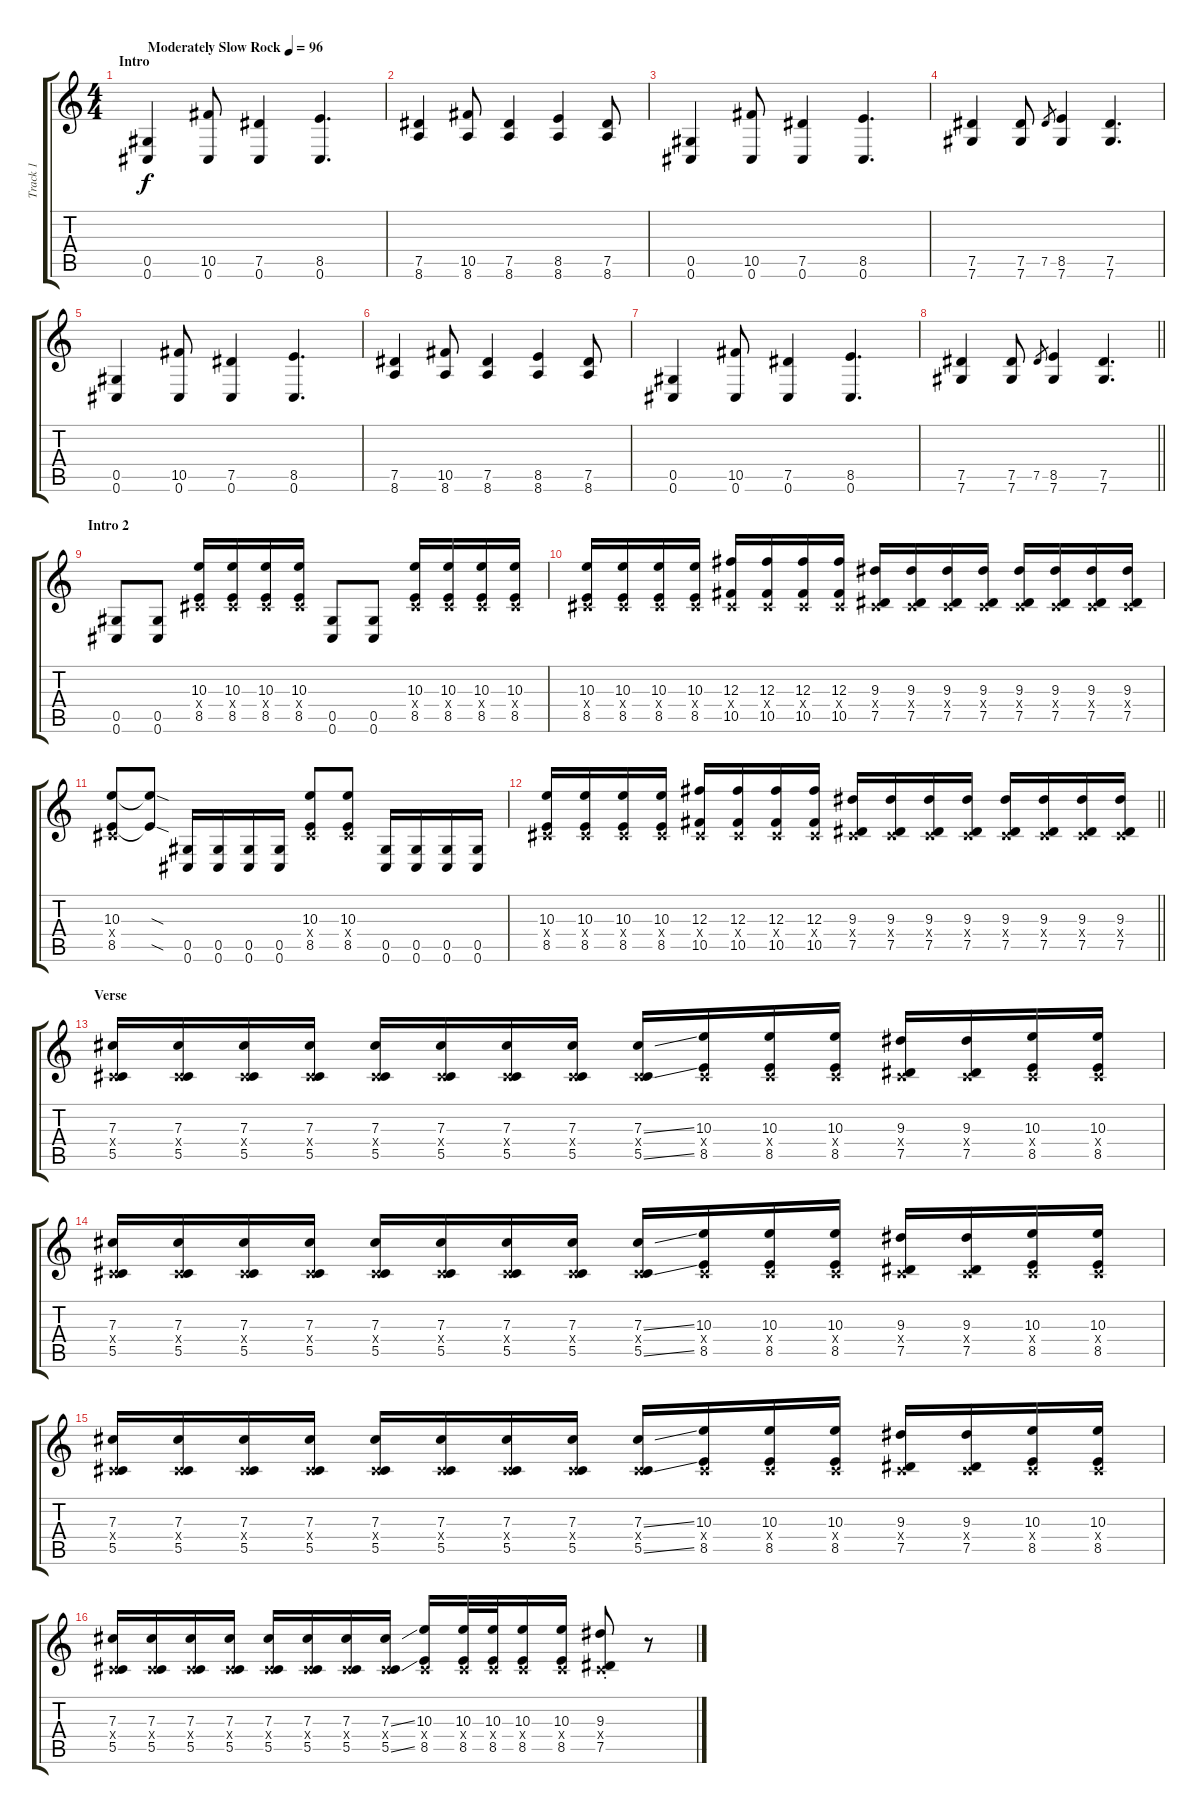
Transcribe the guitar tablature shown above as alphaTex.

\track ("Track 1" "Track 1") {instrument distortionguitar}
\staff {score tabs}
\tuning (Eb4 Bb3 Gb3 Db3 Ab2 Db2) {hide}
\ts (4 4)
\section ("" "Intro")
\tempo (96 "Moderately Slow Rock")
\clef g2
\ks c
(0.5 0.6).4{dy f balance 8 instrument electricguitarclean} (10.5 0.6).8 (7.5 0.6).4 (8.5 0.6).4{d} |
(7.5 8.6).4 (10.5 8.6).8 (7.5 8.6).4 (8.5 8.6).4 (7.5 8.6).8 |
(0.5 0.6).4 (10.5 0.6).8 (7.5 0.6).4 (8.5 0.6).4{d} |
(7.5 7.6).4 (7.5 7.6).8 7.5.8{gr} (8.5 7.6).4 (7.5 7.6).4{d} |
(0.5 0.6).4 (10.5 0.6).8 (7.5 0.6).4 (8.5 0.6).4{d} |
(7.5 8.6).4 (10.5 8.6).8 (7.5 8.6).4 (8.5 8.6).4 (7.5 8.6).8 |
(0.5 0.6).4 (10.5 0.6).8 (7.5 0.6).4 (8.5 0.6).4{d} |
\barLineRight lightlight
(7.5 7.6).4 (7.5 7.6).8 7.5.8{gr} (8.5 7.6).4 (7.5 7.6).4{d} |
\section ("" "Intro 2")
(0.5 0.6).8{instrument distortionguitar} (0.5 0.6).8 (10.3 0.4{x} 8.5).16 (10.3 0.4{x} 8.5).16 (10.3 0.4{x} 8.5).16 (10.3 0.4{x} 8.5).16 (0.5 0.6).8 (0.5 0.6).8 (10.3 0.4{x} 8.5).16 (10.3 0.4{x} 8.5).16 (10.3 0.4{x} 8.5).16 (10.3 0.4{x} 8.5).16 |
(10.3 0.4{x} 8.5).16 (10.3 0.4{x} 8.5).16 (10.3 0.4{x} 8.5).16 (10.3 0.4{x} 8.5).16 (12.3 0.4{x} 10.5).16 (12.3 0.4{x} 10.5).16 (12.3 0.4{x} 10.5).16 (12.3 0.4{x} 10.5).16 (9.3 0.4{x} 7.5).16 (9.3 0.4{x} 7.5).16 (9.3 0.4{x} 7.5).16 (9.3 0.4{x} 7.5).16 (9.3 0.4{x} 7.5).16 (9.3 0.4{x} 7.5).16 (9.3 0.4{x} 7.5).16 (9.3 0.4{x} 7.5).16 |
(10.3 0.4{x} 8.5).8 (10.3{sod t} 8.5{sod t}).8 (0.5 0.6).16 (0.5 0.6).16 (0.5 0.6).16 (0.5 0.6).16 (10.3 0.4{x} 8.5).8 (10.3 0.4{x} 8.5).8 (0.5 0.6).16 (0.5 0.6).16 (0.5 0.6).16 (0.5 0.6).16 |
\barLineRight lightlight
(10.3 0.4{x} 8.5).16 (10.3 0.4{x} 8.5).16 (10.3 0.4{x} 8.5).16 (10.3 0.4{x} 8.5).16 (12.3 0.4{x} 10.5).16 (12.3 0.4{x} 10.5).16 (12.3 0.4{x} 10.5).16 (12.3 0.4{x} 10.5).16 (9.3 0.4{x} 7.5).16 (9.3 0.4{x} 7.5).16 (9.3 0.4{x} 7.5).16 (9.3 0.4{x} 7.5).16 (9.3 0.4{x} 7.5).16 (9.3 0.4{x} 7.5).16 (9.3 0.4{x} 7.5).16 (9.3 0.4{x} 7.5).16 |
\section ("" "Verse")
(7.3 0.4{x} 5.5).16 (7.3 0.4{x} 5.5).16 (7.3 0.4{x} 5.5).16 (7.3 0.4{x} 5.5).16 (7.3 0.4{x} 5.5).16 (7.3 0.4{x} 5.5).16 (7.3 0.4{x} 5.5).16 (7.3 0.4{x} 5.5).16 (7.3{ss} 0.4{x} 5.5{ss}).16 (10.3 0.4{x} 8.5).16 (10.3 0.4{x} 8.5).16 (10.3 0.4{x} 8.5).16 (9.3 0.4{x} 7.5).16 (9.3 0.4{x} 7.5).16 (10.3 0.4{x} 8.5).16 (10.3 0.4{x} 8.5).16 |
(7.3 0.4{x} 5.5).16 (7.3 0.4{x} 5.5).16 (7.3 0.4{x} 5.5).16 (7.3 0.4{x} 5.5).16 (7.3 0.4{x} 5.5).16 (7.3 0.4{x} 5.5).16 (7.3 0.4{x} 5.5).16 (7.3 0.4{x} 5.5).16 (7.3{ss} 0.4{x} 5.5{ss}).16 (10.3 0.4{x} 8.5).16 (10.3 0.4{x} 8.5).16 (10.3 0.4{x} 8.5).16 (9.3 0.4{x} 7.5).16 (9.3 0.4{x} 7.5).16 (10.3 0.4{x} 8.5).16 (10.3 0.4{x} 8.5).16 |
(7.3 0.4{x} 5.5).16 (7.3 0.4{x} 5.5).16 (7.3 0.4{x} 5.5).16 (7.3 0.4{x} 5.5).16 (7.3 0.4{x} 5.5).16 (7.3 0.4{x} 5.5).16 (7.3 0.4{x} 5.5).16 (7.3 0.4{x} 5.5).16 (7.3{ss} 0.4{x} 5.5{ss}).16 (10.3 0.4{x} 8.5).16 (10.3 0.4{x} 8.5).16 (10.3 0.4{x} 8.5).16 (9.3 0.4{x} 7.5).16 (9.3 0.4{x} 7.5).16 (10.3 0.4{x} 8.5).16 (10.3 0.4{x} 8.5).16 |
(7.3 0.4{x} 5.5).16 (7.3 0.4{x} 5.5).16 (7.3 0.4{x} 5.5).16 (7.3 0.4{x} 5.5).16 (7.3 0.4{x} 5.5).16 (7.3 0.4{x} 5.5).16 (7.3 0.4{x} 5.5).16 (7.3{ss} 0.4{x} 5.5{ss}).16 (10.3 0.4{x} 8.5).16 (10.3 0.4{x} 8.5).32 (10.3 0.4{x} 8.5).32 (10.3 0.4{x} 8.5).16 (10.3 0.4{x} 8.5).16 (9.3{st} 0.4{x} 7.5{st}).8 r.8
